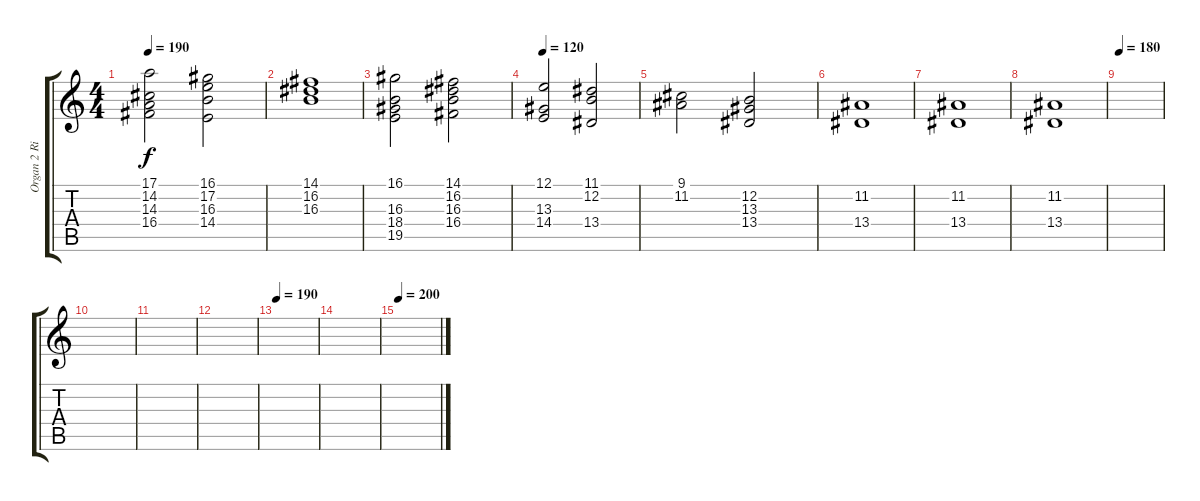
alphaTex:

\track ("Organ 2 Right (Emerson)" "Organ 2 Ri") {instrument percussiveorgan}
\staff {score tabs}
\tuning (E4 B3 G3 D3 A2 E2) {hide}
\ts (4 4)
\tempo 190
\clef g2
\ks c
(17.1 14.2 14.3 16.4).2{dy f} (16.1 17.2 16.3 14.4).2 |
(14.1 16.2 16.3).1 |
(16.1 16.3 18.4 19.5).2 (14.1 16.2 16.3 16.4).2 |
\tempo 120
(12.1 13.3 14.4).2 (11.1 12.2 13.4).2 |
(9.1 11.2).2 (12.2 13.3 13.4).2 |
(11.2 13.4).1 |
(11.2 13.4).1 |
(11.2 13.4).1 |
\tempo 180
|
|
|
|
\tempo 190
|
|
\tempo 200
